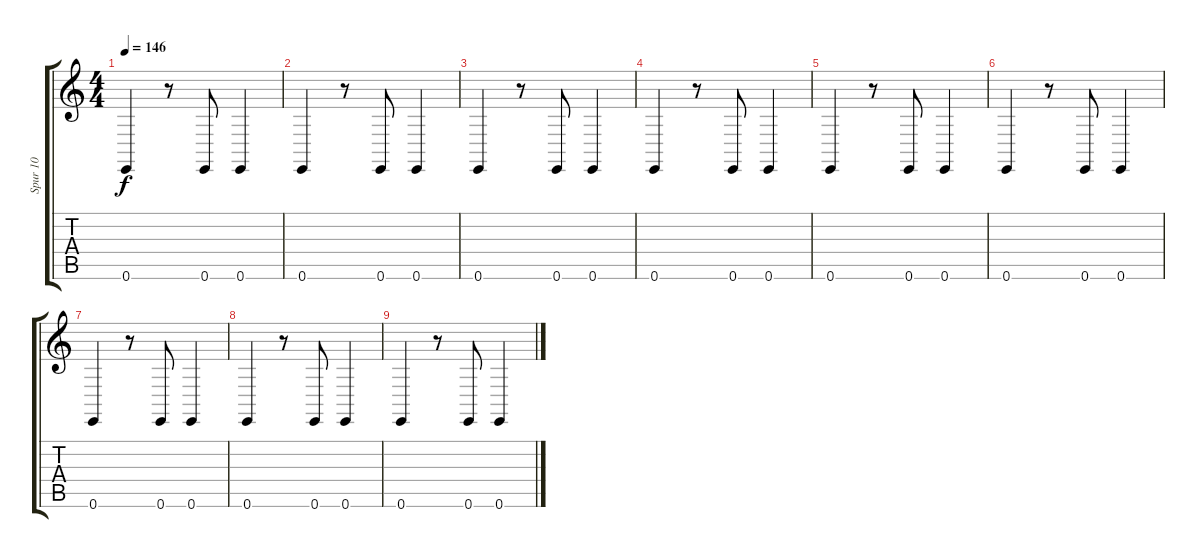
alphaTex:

\track ("Spur 10" "Spur 10") {instrument taikodrum}
\staff {score tabs}
\tuning (E4 B3 G3 D3 A2 E2) {hide}
\ts (4 4)
\tempo 146
\clef g2
\ks c
0.6.4{dy f} r.8 0.6.8 0.6.4 |
0.6.4 r.8 0.6.8 0.6.4 |
0.6.4 r.8 0.6.8 0.6.4 |
0.6.4 r.8 0.6.8 0.6.4 |
0.6.4 r.8 0.6.8 0.6.4 |
0.6.4 r.8 0.6.8 0.6.4 |
0.6.4 r.8 0.6.8 0.6.4 |
0.6.4 r.8 0.6.8 0.6.4 |
0.6.4 r.8 0.6.8 0.6.4
